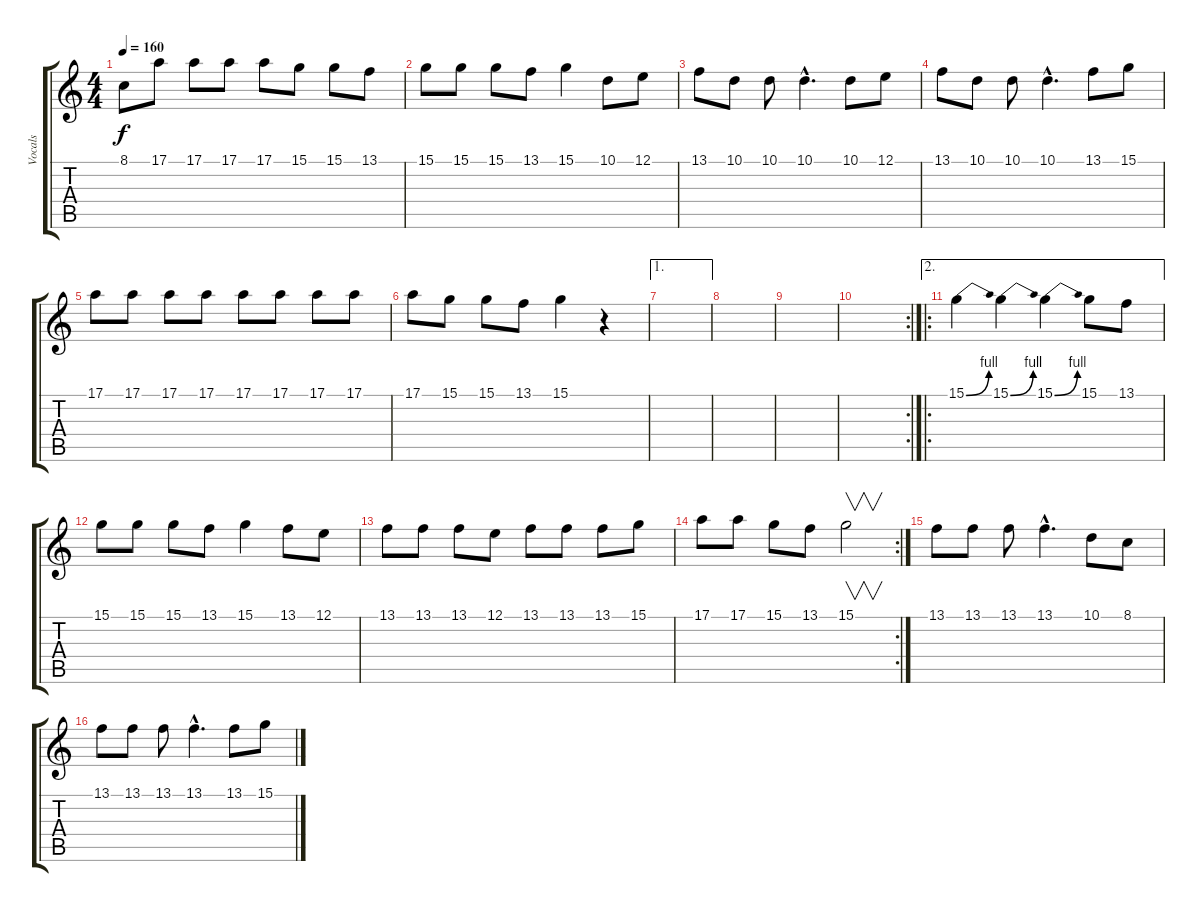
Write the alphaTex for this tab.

\track ("Vocals" "Vocals") {instrument stringensemble1}
\staff {score tabs}
\tuning (E4 B3 G3 D3 A2 E2) {hide}
\ts (4 4)
\tempo 160
\clef g2
\ks c
8.1.8{dy f} 17.1.8 17.1.8 17.1.8 17.1.8 15.1.8 15.1.8 13.1.8 |
15.1.8 15.1.8 15.1.8 13.1.8 15.1.4 10.1.8 12.1.8 |
13.1.8 10.1.8 10.1.8 10.1{hac}.4{d} 10.1.8 12.1.8 |
13.1.8 10.1.8 10.1.8 10.1{hac}.4{d} 13.1.8 15.1.8 |
17.1.8 17.1.8 17.1.8 17.1.8 17.1.8 17.1.8 17.1.8 17.1.8 |
17.1.8 15.1.8 15.1.8 13.1.8 15.1.4 r.4 |
\ae 1
|
|
|
\rc 2
|
\ae 2
\ro
15.1{be (bend 0 0 60 4)}.4 15.1{be (bend 0 0 60 4)}.4 15.1{be (bend 0 0 60 4)}.4 15.1.8 13.1.8 |
15.1.8 15.1.8 15.1.8 13.1.8 15.1.4 13.1.8 12.1.8 |
13.1.8 13.1.8 13.1.8 12.1.8 13.1.8 13.1.8 13.1.8 15.1.8 |
\rc 2
17.1.8 17.1.8 15.1.8 13.1.8 15.1.2{v} |
13.1.8 13.1.8 13.1.8 13.1{hac}.4{d} 10.1.8 8.1.8 |
13.1.8 13.1.8 13.1.8 13.1{hac}.4{d} 13.1.8 15.1.8
